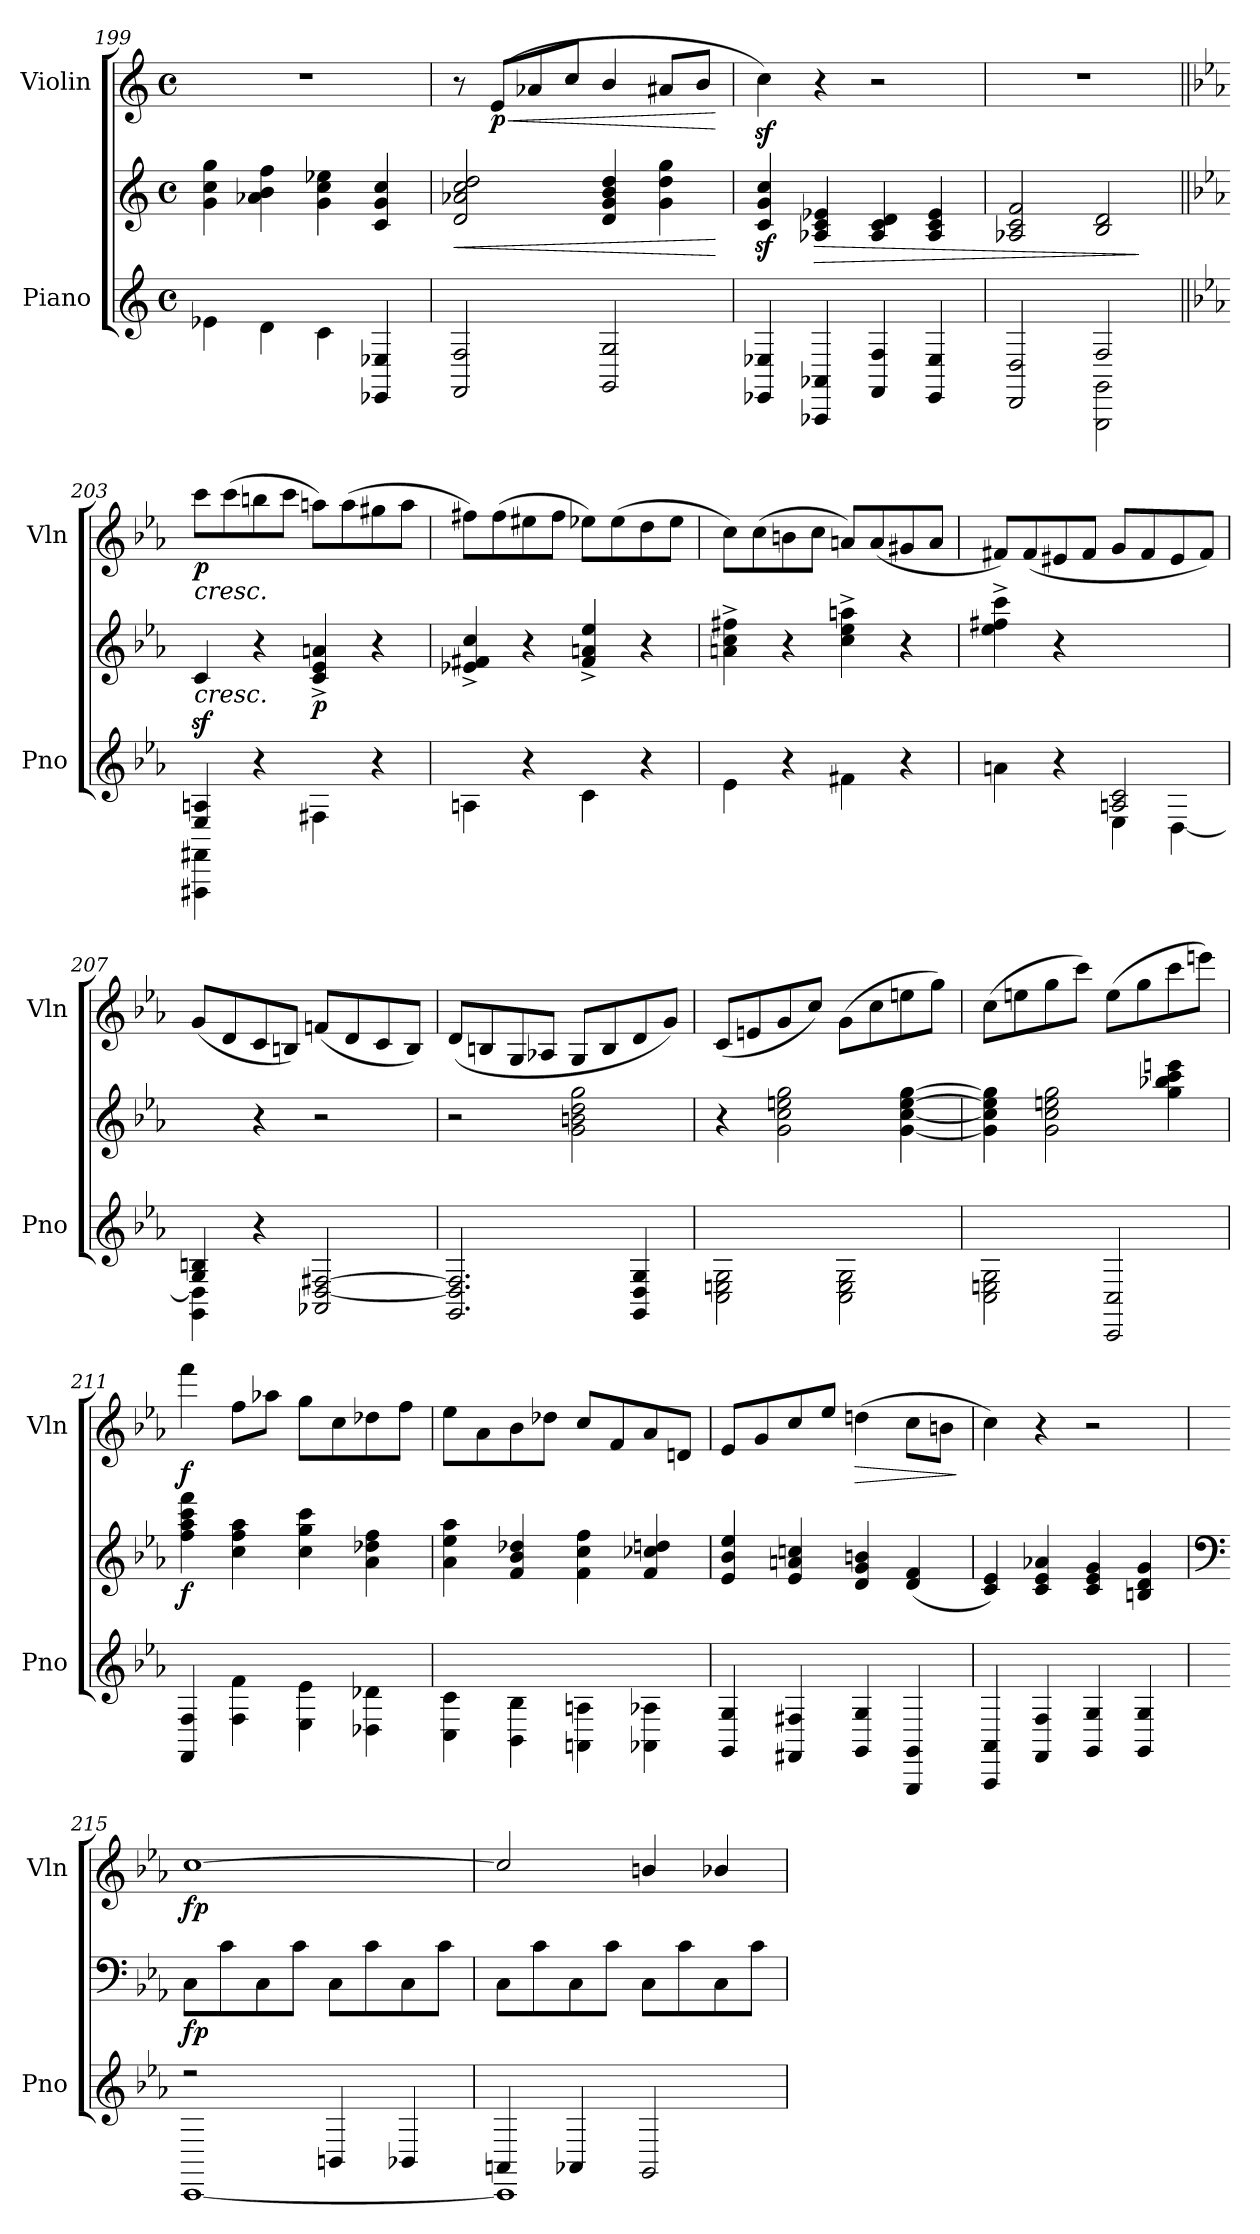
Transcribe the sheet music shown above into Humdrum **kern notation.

**kern	**kern	**dynam	**kern	**dynam
*part2	*part2	*part2	*part1	*part1
*staff3	*staff2	*staff2/3	*staff1	*staff1
*I"Piano	*	*	*I"Violin	*
*I'Pno	*	*	*I'Vln	*
*clefG2	*clefG2	*	*clefG2	*
*k[]	*k[]	*	*k[]	*
*M4/4	*M4/4	*	*M4/4	*
*met(c)	*met(c)	*	*met(c)	*
=199	=199	=199	=199	=199
4e-X\	4g\ 4cc\ 4gg\	.	1r	.
4d\	4a-X\ 4b\ 4ff\	.	.	.
4c\	4g\ 4cc\ 4ee-X\	.	.	.
4EE-X/ 4E-X/	4c/ 4g/ 4cc/	.	.	.
=200	=200	=200	=200	=200
!	!	!LO:HP:b	!	!
2FF/ 2F/	2d/ 2a-X/ 2cc/ 2dd/	<	8r	.
!	!	!	!	!LO:HP:b
!	!	!	!	!LO:DY:n=1:b
.	.	.	(<8e/L	< p
.	.	.	8a-X/	.
.	.	.	8cc/J	.
2GG/ 2G/	4d/ 4g/ 4b/ 4dd/	.	4b/	.
.	4g\ 4dd\ 4gg\	.	8a#X/L	.
.	.	.	8b/J	.
.	.	[	.	[
=201	=201	=201	=201	=201
4EE-X/ 4E-X/	4c/z< 4g/z< 4cc/z<	.	4ccz<\)	.
!	!	!LO:HP:b	!	!
4AAA-X/ 4AA-X/	4A-X/ 4c/ 4e-X/	>	4r	.
4FF/ 4F/	4A-/ 4c/ 4d/	.	2r	.
4EE-/ 4E-/	4A-/ 4c/ 4e-/	.	.	.
=202	=202	=202	=202	=202
*^	*	*	*	*
2ryy	2DD/ 2D/	2A-X/ 2c/ 2f/	.	1r	.
2F/	2GGG\ 2GG\	2B/ 2d/	.	.	.
*v	*v	*	*	*	*
.	.	]	.	.
=203||	=203||	=203||	=203||	=203||
*k[b-e-a-]	*k[b-e-a-]	*	*k[b-e-a-]	*
*^	*	*	*	*
!	!	!	!	!LO:TX:b:i:t=cresc.	!
!	!	!LO:TX:b:i:t=cresc.	!	!	!
!	!	!	!	!	!LO:DY:b
4E-/ 4An/	4FFF#X\ 4FF#X\	4cz</	.	8ccc\L	p
.	.	.	.	(>8ccc\	.
2.ryy	4r	4r	.	8bbn\	.
.	.	.	.	8ccc\J	.
!	!	!	!LO:DY:b	!	!
.	4F#X\	4c/^ 4e-/^ 4an/^	p	8aan\L)	.
.	.	.	.	(>8aa\	.
.	4r	4r	.	8gg#X\	.
.	.	.	.	8aa\J	.
*v	*v	*	*	*	*
!!LO:LB:g=z
=204	=204	=204	=204	=204
4An\	4e-X/^ 4f#X/^ 4cc/^	.	8ff#X\L)	.
.	.	.	(>8ff#\	.
4r	4r	.	8ee#X\	.
.	.	.	8ff#\J	.
4c\	4f#/^ 4an/^ 4ee-/^	.	8ee-X\L)	.
.	.	.	(>8ee-\	.
4r	4r	.	8dd\	.
.	.	.	8ee-\J	.
=205	=205	=205	=205	=205
4e-\	4an\^ 4cc\^ 4ff#X\^	.	8cc\L)	.
.	.	.	(>8cc\	.
4r	4r	.	8bn\	.
.	.	.	8cc\J	.
4f#X\	4cc\^ 4ee-\^ 4aan\^	.	8an/L)	.
.	.	.	(<8a/	.
4r	4r	.	8g#X/	.
.	.	.	8a/J	.
=206	=206	=206	=206	=206
*^	*	*	*	*
2ryy	4an\	4ee-\^ 4ff#X\^ 4ccc\^	.	8f#X/L)	.
.	.	.	.	(<8f#/	.
.	4r	4r	.	8e#X/	.
.	.	.	.	8f#/J	.
2An/ 2c/	4E-\	2ryy	.	8g/L	.
.	.	.	.	8f#/	.
.	[4D\	.	.	8e#/	.
.	.	.	.	8f#/J)	.
=207	=207	=207	=207	=207	=207
4G/ 4Bn/	4GG\ 4D\]	4ryy	.	(<8g/L	.
.	.	.	.	8d/	.
2.ryy	4r	4r	.	8c/	.
.	.	.	.	8Bn/J)	.
.	2AA-X/ [2D/ [2F#X/	2r	.	(<8fn/L	.
.	.	.	.	8d/	.
.	.	.	.	8c/	.
.	.	.	.	8B/J)	.
*v	*v	*	*	*	*
=208	=208	=208	=208	=208
2.GG/ 2.D/] 2.F#/]	2r	.	(<8d/L	.
.	.	.	8Bn/	.
.	.	.	8G/	.
.	.	.	8A-X/J	.
.	2g\ 2bn\ 2dd\ 2gg\	.	8G/L	.
.	.	.	8B/	.
4GG/ 4D/ 4G/	.	.	8d/	.
.	.	.	8g/J)	.
!!LO:LB:g=z
=209	=209	=209	=209	=209
2C\ 2En\ 2G\	4r	.	(<8c/L	.
.	.	.	8en/	.
.	2g\ 2cc\ 2een\ 2gg\	.	8g/	.
.	.	.	8cc/J)	.
2C\ 2E\ 2G\	.	.	(>8g\L	.
.	.	.	8cc\	.
.	[4g\ [4cc\ [4ee\ [4gg\	.	8een\	.
.	.	.	8gg\J)	.
=210	=210	=210	=210	=210
2C\ 2En\ 2G\	4g\] 4cc\] 4ee\] 4gg\]	.	(>8cc\L	.
.	.	.	8een\	.
.	2g\ 2cc\ 2een\ 2gg\	.	8gg\	.
.	.	.	8ccc\J)	.
2CC/ 2C/	.	.	(>8ee\L	.
.	.	.	8gg\	.
.	4gg\ 4bb-X\ 4ccc\ 4eeen\	.	8ccc\	.
.	.	.	8eeen\J)	.
=211	=211	=211	=211	=211
!	!	!LO:DY:b	!	!LO:DY:b
4FF/ 4F/	4ff\ 4aa-\ 4ccc\ 4fff\	f	4fff\	f
4F\ 4f\	4cc\ 4ff\ 4aa-\	.	8ff\L	.
.	.	.	8aa-X\J	.
4E-\ 4e-\	4cc\ 4gg\ 4ccc\	.	8gg\L	.
.	.	.	8cc\	.
4D-X\ 4d-X\	4a-\ 4dd-X\ 4ff\	.	8dd-X\	.
.	.	.	8ff\J	.
=212	=212	=212	=212	=212
4C\ 4c\	4a-\ 4ee-\ 4aa-\	.	8ee-\L	.
.	.	.	8a-\	.
4BB-\ 4B-\	4f/ 4b-/ 4dd-X/	.	8b-\	.
.	.	.	8dd-X\J	.
4AAn\ 4An\	4f\ 4cc\ 4ff\	.	8cc/L	.
.	.	.	8f/	.
4AA-X\ 4A-X\	4f/ 4cc-X/ 4ddn/	.	8a-/	.
.	.	.	8dn/J	.
=213	=213	=213	=213	=213
4GG/ 4G/	4e-/ 4b-/ 4ee-/	.	8e-/L	.
.	.	.	8g/	.
4FF#X/ 4F#X/	4e-/ 4an/ 4ccn/	.	8cc/	.
.	.	.	8ee-/J	.
!	!	!	!	!LO:HP:b
4GG/ 4G/	4d/ 4g/ 4bn/	.	(>4ddn\	>
4GGG/ 4GG/	(<4d/ 4f/	.	8cc\L	.
.	.	.	8bn\J	.
.	.	.	.	]
=214	=214	=214	=214	=214
4AAA-/ 4AA-/	4c/ 4e-/)	.	4cc\)	.
4FF/ 4F/	4c/ 4e-/ 4a-X/	.	4r	.
4GG/ 4G/	4c/ 4e-/ 4g/	.	2r	.
4GG/ 4G/	4Bn/ 4d/ 4g/	.	.	.
!!LO:PB:g=z
=215	=215	=215	=215	=215
*	*clefF4	*	*	*
*^	*	*	*	*
!	!	!	!LO:DY:b	!	!LO:DY:b
2r	[1CC	8C\L	fp	[1cc	fp
.	.	8c\	.	.	.
.	.	8C\	.	.	.
.	.	8c\J	.	.	.
4BBn/	.	8C\L	.	.	.
.	.	8c\	.	.	.
4BB-X/	.	8C\	.	.	.
.	.	8c\J	.	.	.
=216	=216	=216	=216	=216	=216
4AAn/	1CC]	8C\L	.	2cc/]	.
.	.	8c\	.	.	.
4AA-X/	.	8C\	.	.	.
.	.	8c\J	.	.	.
2GG/	.	8C\L	.	4bn/	.
.	.	8c\	.	.	.
.	.	8C\	.	4b-X/	.
.	.	8c\J	.	.	.
*v	*v	*	*	*	*
=	=	=	=	=
*-	*-	*-	*-	*-
